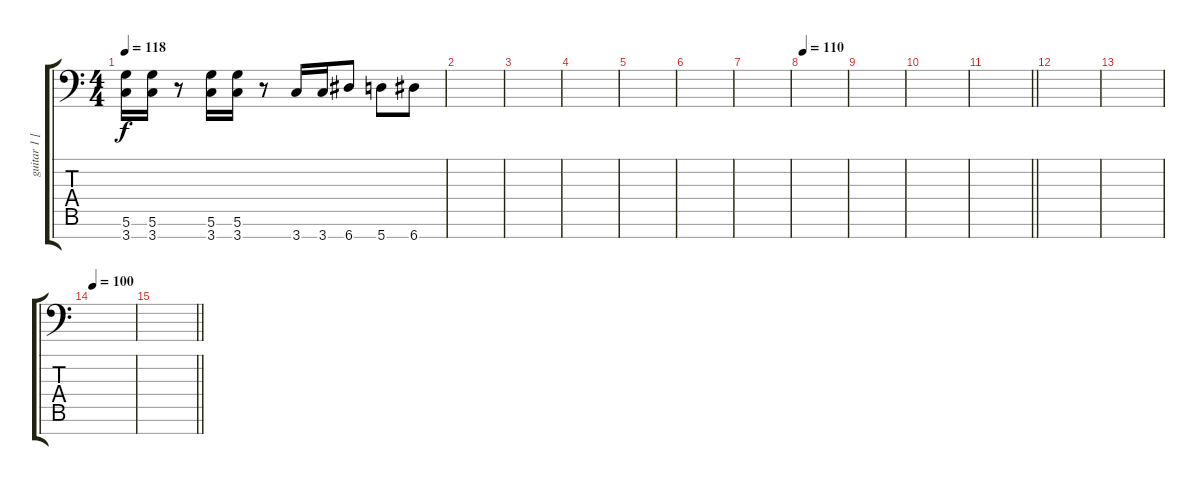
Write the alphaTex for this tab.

\track ("guitar 1 [munky]" "guitar 1 [") {instrument distortionguitar}
\staff {score tabs}
\tuning (D4 A3 F3 C3 G2 D2 A1) {hide}
\ts (4 4)
\tempo 118
\clef f4
\ks c
(5.6 3.7).16{dy f} (5.6 3.7).16 r.8 (5.6 3.7).16 (5.6 3.7).16 r.8 3.7.16 3.7.16 6.7.8 5.7.8 6.7.8 |
|
|
|
|
|
|
\tempo 110
|
|
|
\barLineRight lightlight
|
|
|
\tempo 100
|
\barLineRight lightlight
